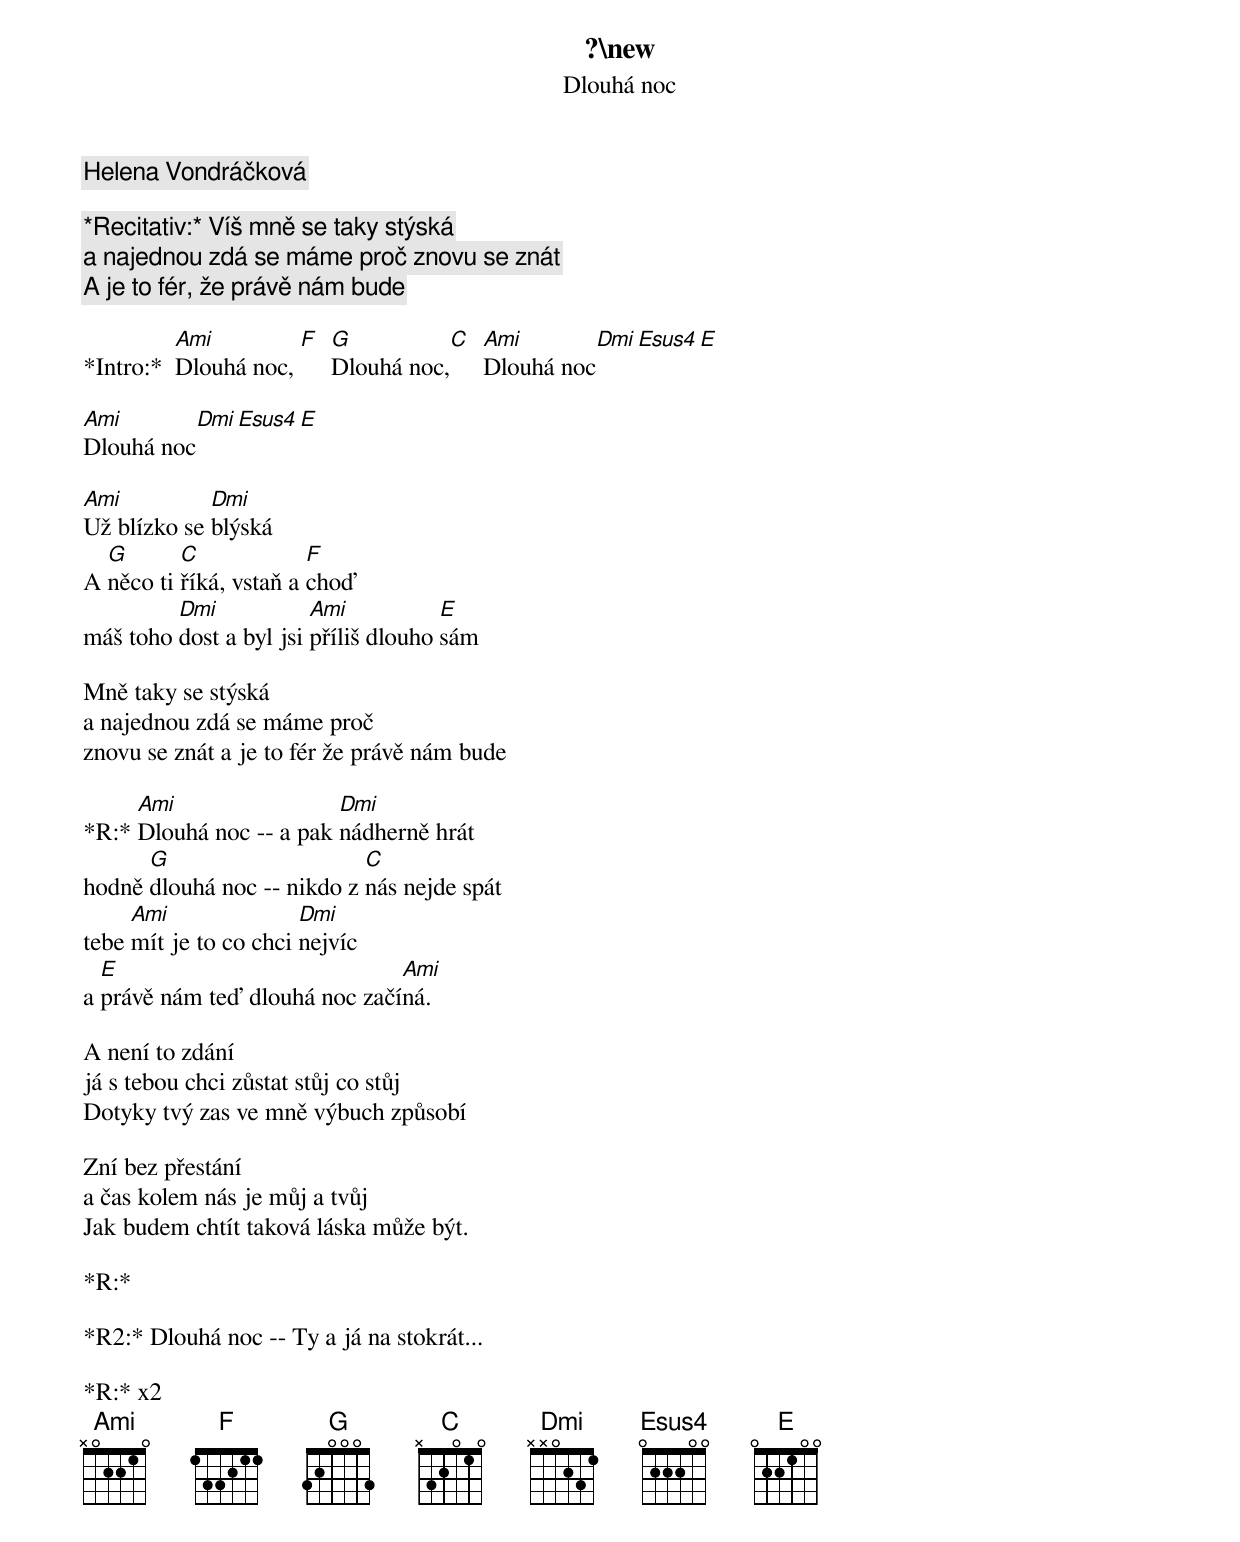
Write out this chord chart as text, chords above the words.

?\new
Dlouhá noc
Helena Vondráčková

*Recitativ:* Víš mně se taky stýská
a najednou zdá se máme proč znovu se znát
A je to fér, že právě nám bude

          Ami         F G          C Ami         Dmi Esus4 E
*Intro:*  Dlouhá noc,   Dlouhá noc,  Dlouhá noc

Ami         Dmi Esus4 E
Dlouhá noc

Ami          Dmi
Už blízko se blýská
  G       C             F
A něco ti říká, vstaň a choď
         Dmi            Ami           E
máš toho dost a byl jsi příliš dlouho sám

Mně taky se stýská
a najednou zdá se máme proč
znovu se znát a je to fér že právě nám bude

     Ami                 Dmi
*R:* Dlouhá noc -- a pak nádherně hrát
      G                     C
hodně dlouhá noc -- nikdo z nás nejde spát
     Ami               Dmi
tebe mít je to co chci nejvíc
  E                            Ami
a právě nám teď dlouhá noc začíná.

A není to zdání
já s tebou chci zůstat stůj co stůj
Dotyky tvý zas ve mně výbuch způsobí

Zní bez přestání
a čas kolem nás je můj a tvůj
Jak budem chtít taková láska může být.

*R:*

*R2:* Dlouhá noc -- Ty a já na stokrát...

*R:* x2
